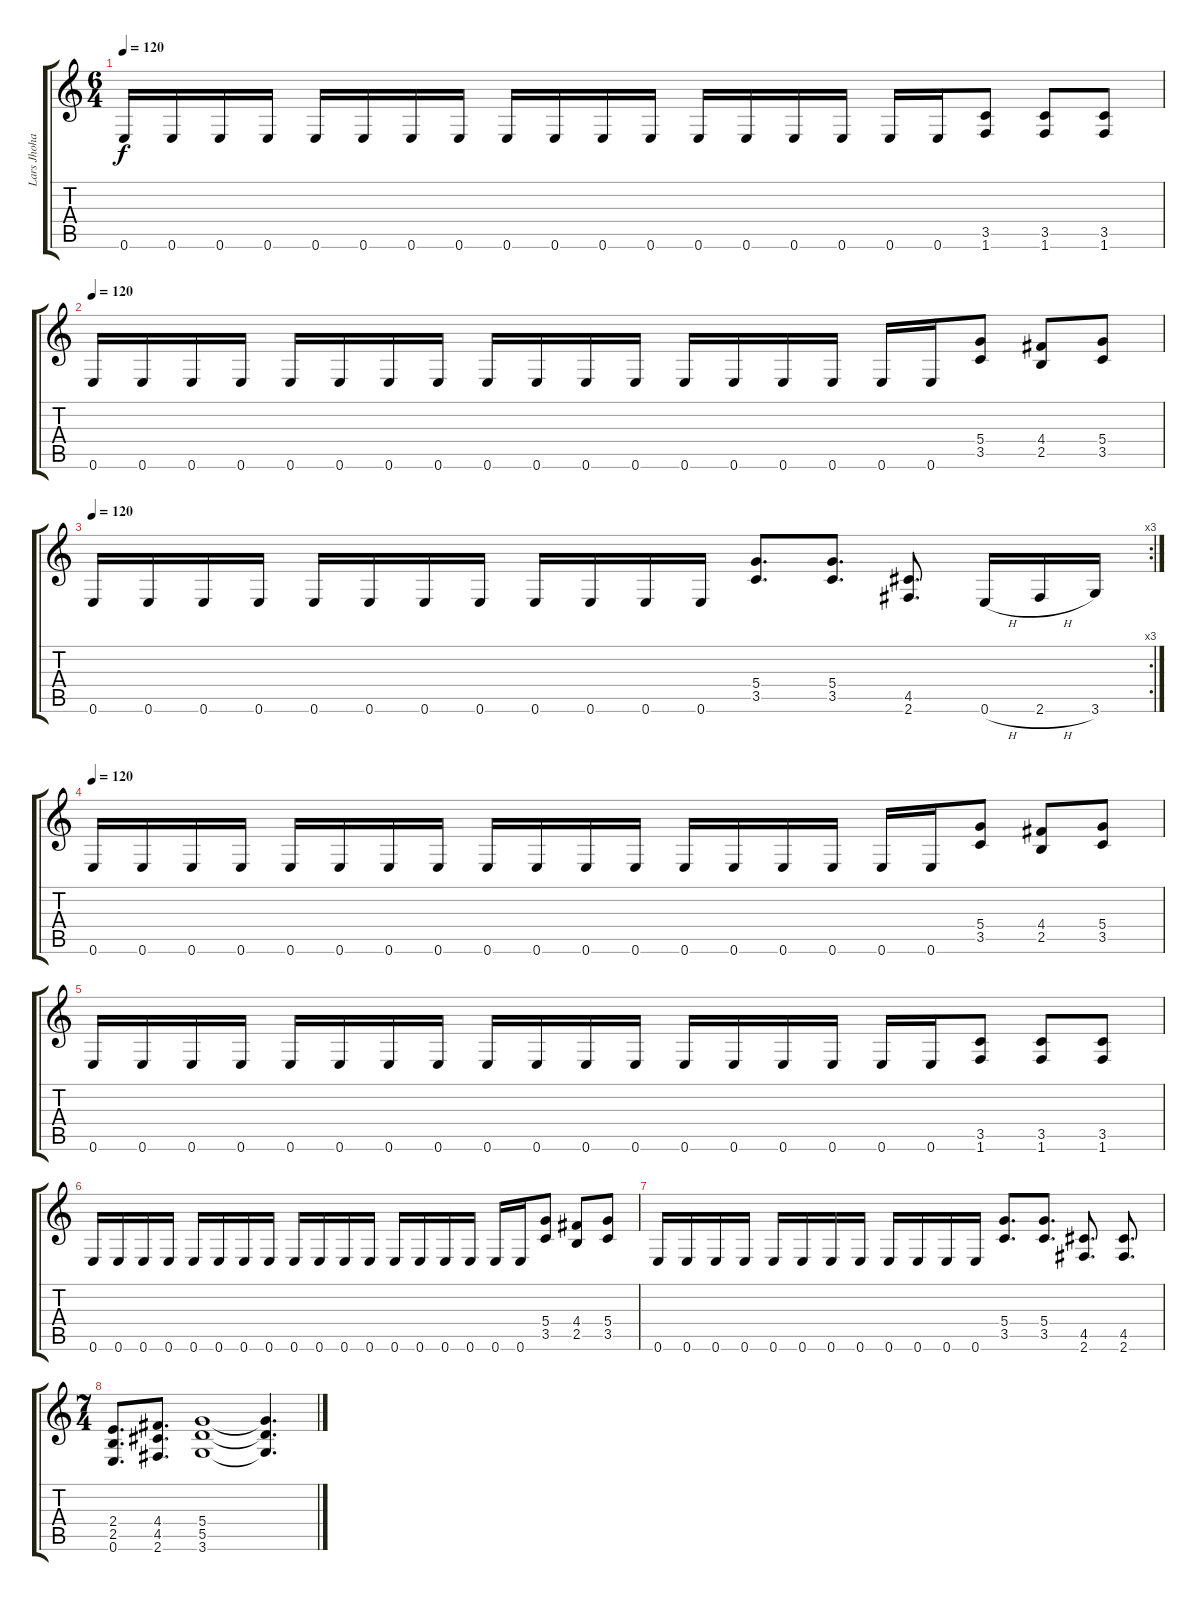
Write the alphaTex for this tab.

\track ("Lars Jhohansson" "Lars Jhoha") {instrument distortionguitar}
\staff {score tabs}
\tuning (E4 B3 G3 D3 A2 E2) {hide}
\ts (6 4)
\tempo 120
\clef g2
\ks c
0.6.16{dy f} 0.6.16 0.6.16 0.6.16 0.6.16 0.6.16 0.6.16 0.6.16 0.6.16 0.6.16 0.6.16 0.6.16 0.6.16 0.6.16 0.6.16 0.6.16 0.6.16 0.6.16 (3.5 1.6).8 (3.5 1.6).8 (3.5 1.6).8 |
\tempo 120
0.6.16 0.6.16 0.6.16 0.6.16 0.6.16 0.6.16 0.6.16 0.6.16 0.6.16 0.6.16 0.6.16 0.6.16 0.6.16 0.6.16 0.6.16 0.6.16 0.6.16 0.6.16 (5.4 3.5).8 (4.4 2.5).8 (5.4 3.5).8 |
\rc 3
\tempo 120
0.6.16 0.6.16 0.6.16 0.6.16 0.6.16 0.6.16 0.6.16 0.6.16 0.6.16 0.6.16 0.6.16 0.6.16 (5.4 3.5).8{d} (5.4 3.5).8{d} (4.5 2.6).8{d} 0.6{h}.16 2.6{h}.16 3.6.16 |
\tempo 120
0.6.16 0.6.16 0.6.16 0.6.16 0.6.16 0.6.16 0.6.16 0.6.16 0.6.16 0.6.16 0.6.16 0.6.16 0.6.16 0.6.16 0.6.16 0.6.16 0.6.16 0.6.16 (5.4 3.5).8 (4.4 2.5).8 (5.4 3.5).8 |
0.6.16 0.6.16 0.6.16 0.6.16 0.6.16 0.6.16 0.6.16 0.6.16 0.6.16 0.6.16 0.6.16 0.6.16 0.6.16 0.6.16 0.6.16 0.6.16 0.6.16 0.6.16 (3.5 1.6).8 (3.5 1.6).8 (3.5 1.6).8 |
0.6.16 0.6.16 0.6.16 0.6.16 0.6.16 0.6.16 0.6.16 0.6.16 0.6.16 0.6.16 0.6.16 0.6.16 0.6.16 0.6.16 0.6.16 0.6.16 0.6.16 0.6.16 (5.4 3.5).8 (4.4 2.5).8 (5.4 3.5).8 |
0.6.16 0.6.16 0.6.16 0.6.16 0.6.16 0.6.16 0.6.16 0.6.16 0.6.16 0.6.16 0.6.16 0.6.16 (5.4 3.5).8{d} (5.4 3.5).8{d} (4.5 2.6).8{d} (4.5 2.6).8{d} |
\ts (7 4)
(2.4 2.5 0.6).8{d} (4.4 4.5 2.6).8{d} (5.4 5.5 3.6).1 (5.4{t} 5.5{t} 3.6{t}).4{d}
